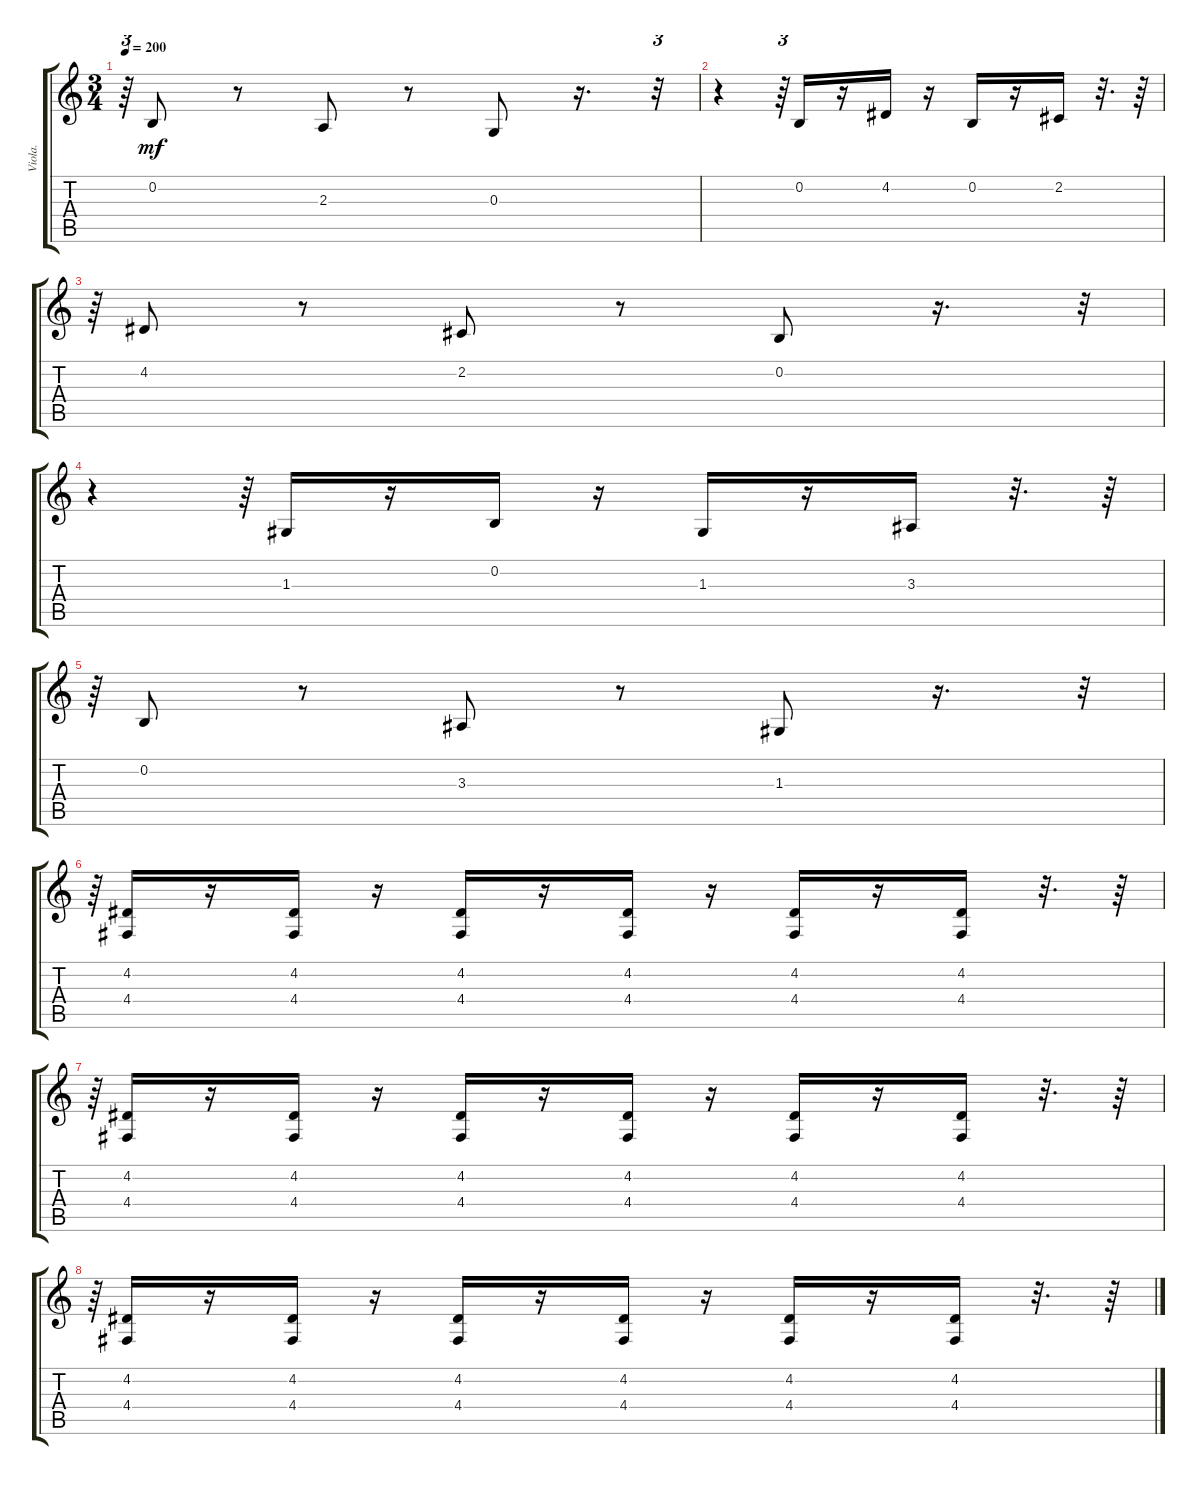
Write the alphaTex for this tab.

\track ("Viola." "Viola.") {instrument stringensemble2}
\staff {score tabs}
\tuning (E4 B3 G3 D3 A2 E2) {hide}
\ts (3 4)
\tempo 200
\clef g2
\ks c
r.64{tu (3 2) dy mf} 0.2.8 r.8 2.3.8 r.8 0.3.8 r.16{d} r.32{tu (3 2)} |
r.4 r.64{tu (3 2)} 0.2.16 r.16 4.2.16 r.16 0.2.16 r.16 2.2.16 r.32{d} r.64 |
r.64{tu (3 2)} 4.2.8 r.8 2.2.8 r.8 0.2.8 r.16{d} r.32{tu (3 2)} |
r.4 r.64{tu (3 2)} 1.3.16 r.16 0.2.16 r.16 1.3.16 r.16 3.3.16 r.32{d} r.64 |
r.64{tu (3 2)} 0.2.8 r.8 3.3.8 r.8 1.3.8 r.16{d} r.32{tu (3 2)} |
r.64{tu (3 2)} (4.2 4.4).16 r.16 (4.2 4.4).16 r.16 (4.2 4.4).16 r.16 (4.2 4.4).16 r.16 (4.2 4.4).16 r.16 (4.2 4.4).16 r.32{d} r.64 |
r.64{tu (3 2)} (4.2 4.4).16 r.16 (4.2 4.4).16 r.16 (4.2 4.4).16 r.16 (4.2 4.4).16 r.16 (4.2 4.4).16 r.16 (4.2 4.4).16 r.32{d} r.64 |
r.64{tu (3 2)} (4.2 4.4).16 r.16 (4.2 4.4).16 r.16 (4.2 4.4).16 r.16 (4.2 4.4).16 r.16 (4.2 4.4).16 r.16 (4.2 4.4).16 r.32{d} r.64
